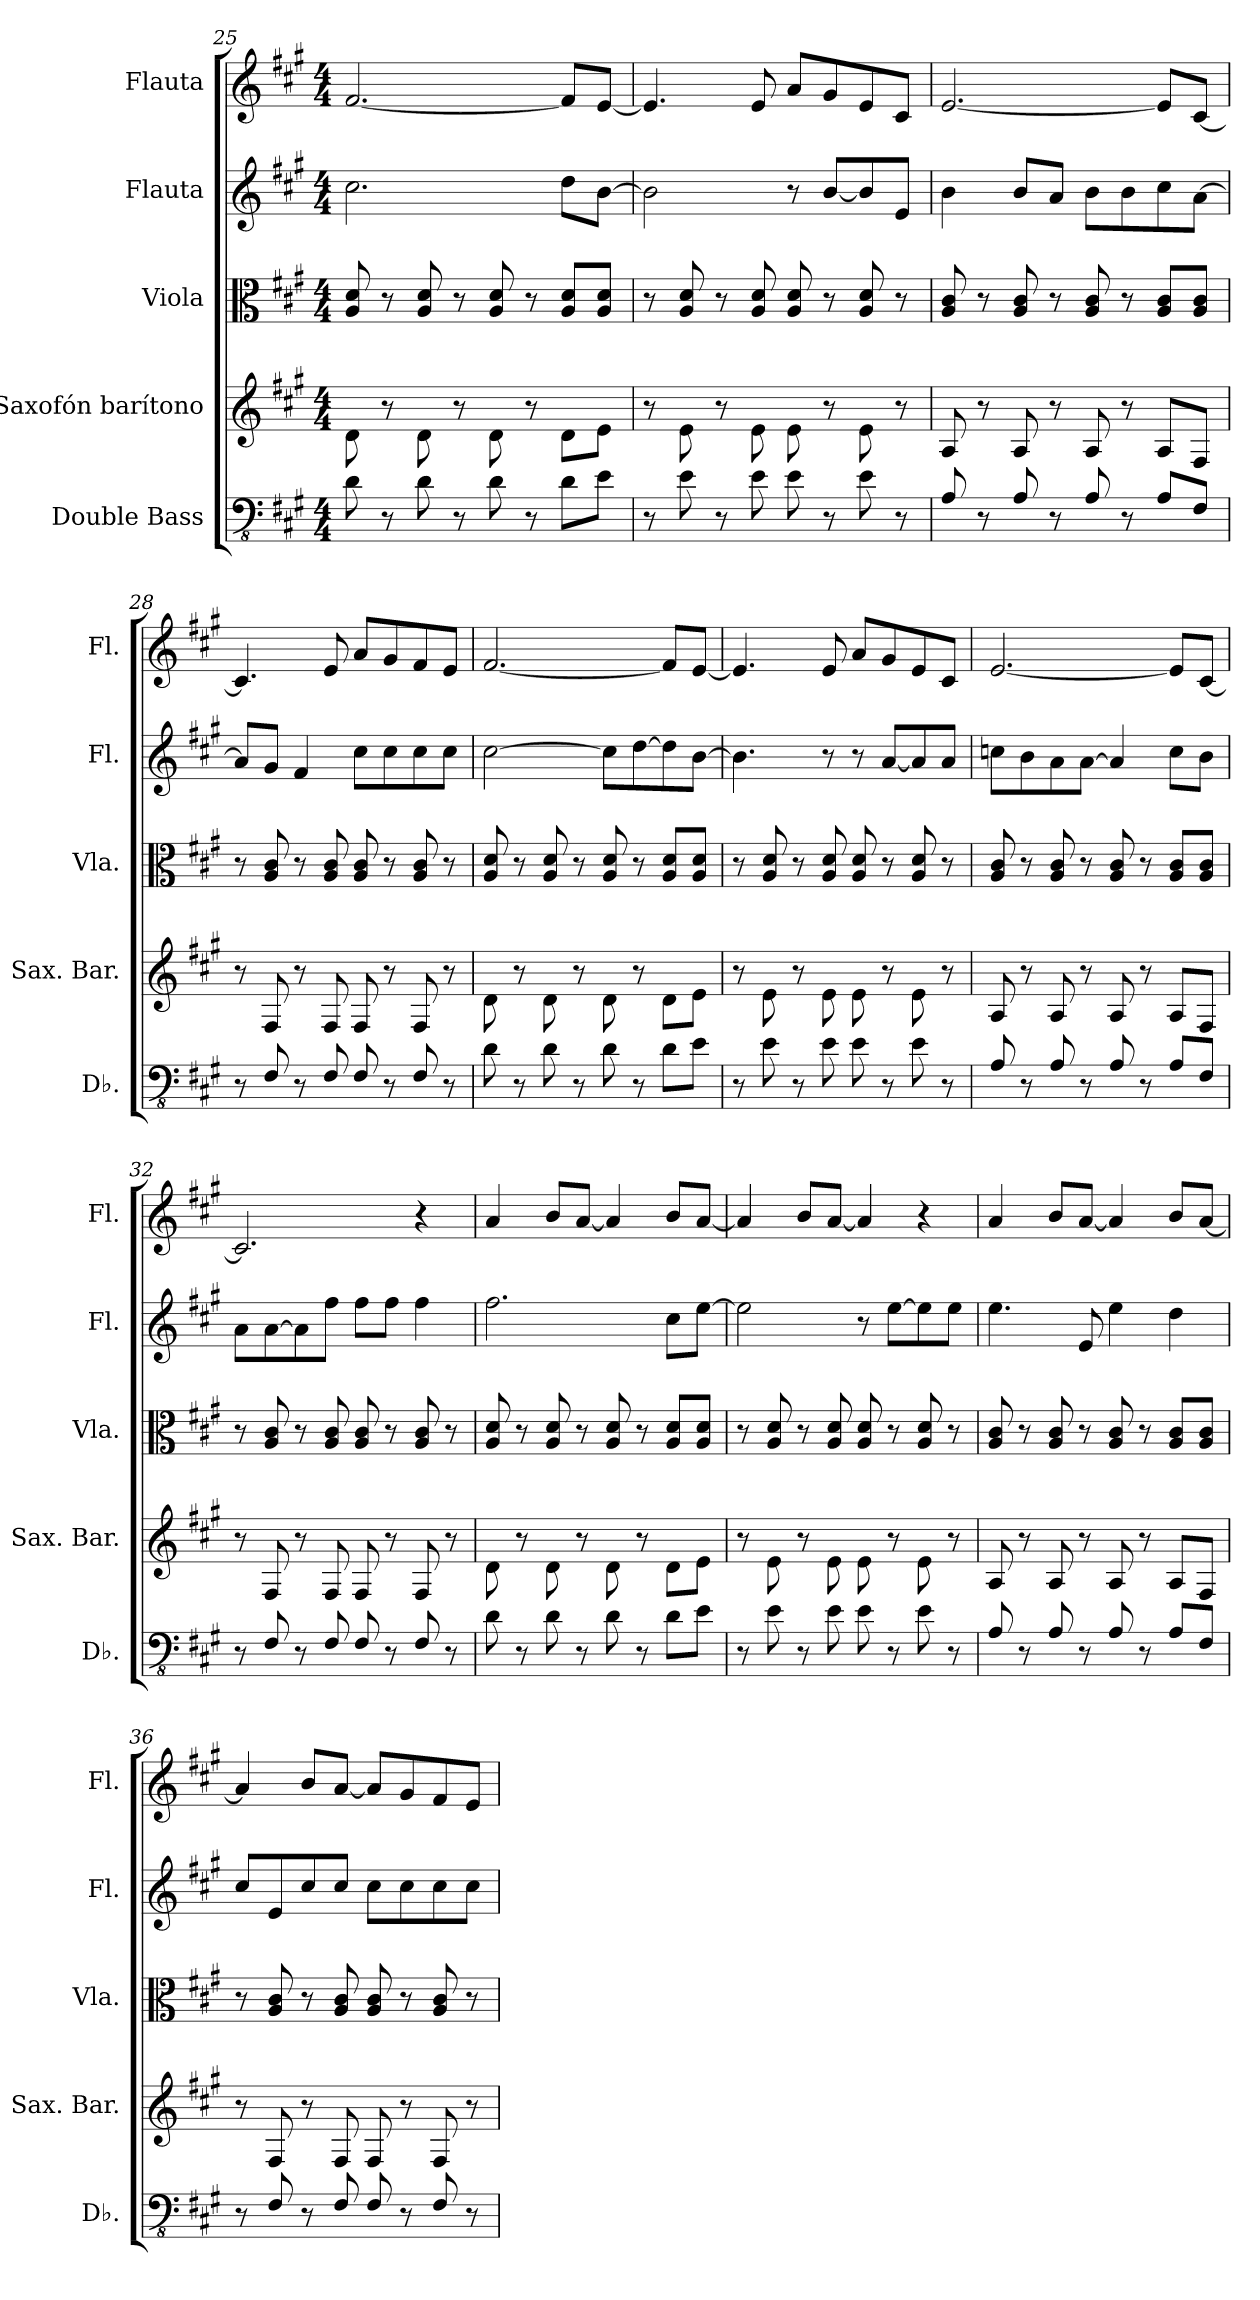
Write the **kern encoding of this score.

**kern	**kern	**kern	**kern	**kern
*part5	*part4	*part3	*part2	*part1
*staff5	*staff4	*staff3	*staff2	*staff1
*I"Double Bass	*I"Saxofón barítono	*I"Viola	*I"Flauta	*I"Flauta
*I'Db.	*I'Sax. Bar.	*I'Vla.	*I'Fl.	*I'Fl.
*clefFv4	*clefG2	*clefC3	*clefG2	*clefG2
*ITrd7c12	*ITrd12c21	*	*	*
*k[f#c#g#]	*k[f#c#g#]	*k[f#c#g#]	*k[f#c#g#]	*k[f#c#g#]
*M4/4	*M4/4	*M4/4	*M4/4	*M4/4
=25	=25	=25	=25	=25
8DD\	8D\	8A/ 8d/	2.cc#\	[2.f#/
8r	8r	8r	.	.
8DD\	8D\	8A/ 8d/	.	.
8r	8r	8r	.	.
8DD\	8D\	8A/ 8d/	.	.
8r	8r	8r	.	.
8DD\L	8D\L	8A/ 8d/L	8dd\L	8f#/L]
8EE\J	8E\J	8A/ 8d/J	[8b\J	[8e/J
=26	=26	=26	=26	=26
8r	8r	8r	2b\]	4.e/]
8EE\	8E\	8A/ 8d/	.	.
8r	8r	8r	.	.
8EE\	8E\	8A/ 8d/	.	8e/
8EE\	8E\	8A/ 8d/	8r	8a/L
8r	8r	8r	[8b/L	8g#/
8EE\	8E\	8A/ 8d/	8b/]	8e/
8r	8r	8r	8e/J	8c#/J
=27	=27	=27	=27	=27
8AAA/	8AA/	8A/ 8c#/	4b\	[2.e/
8r	8r	8r	.	.
8AAA/	8AA/	8A/ 8c#/	8b/L	.
8r	8r	8r	8a/J	.
8AAA/	8AA/	8A/ 8c#/	8b\L	.
8r	8r	8r	8b\	.
8AAA/L	8AA/L	8A/ 8c#/L	8cc#\	8e/L]
8FFF#/J	8FF#/J	8A/ 8c#/J	[8a\J	[8c#/J
!!LO:LB:g=z
=28	=28	=28	=28	=28
8r	8r	8r	8a/L]	4.c#/]
8FFF#/	8FF#/	8A/ 8c#/	8g#/J	.
8r	8r	8r	4f#/	.
8FFF#/	8FF#/	8A/ 8c#/	.	8e/
8FFF#/	8FF#/	8A/ 8c#/	8cc#\L	8a/L
8r	8r	8r	8cc#\	8g#/
8FFF#/	8FF#/	8A/ 8c#/	8cc#\	8f#/
8r	8r	8r	8cc#\J	8e/J
=29	=29	=29	=29	=29
8DD\	8D\	8A/ 8d/	[2cc#\	[2.f#/
8r	8r	8r	.	.
8DD\	8D\	8A/ 8d/	.	.
8r	8r	8r	.	.
8DD\	8D\	8A/ 8d/	8cc#\L]	.
8r	8r	8r	[8dd\	.
8DD\L	8D\L	8A/ 8d/L	8dd\]	8f#/L]
8EE\J	8E\J	8A/ 8d/J	[8b\J	[8e/J
=30	=30	=30	=30	=30
8r	8r	8r	4.b\]	4.e/]
8EE\	8E\	8A/ 8d/	.	.
8r	8r	8r	.	.
8EE\	8E\	8A/ 8d/	8r	8e/
8EE\	8E\	8A/ 8d/	8r	8a/L
8r	8r	8r	[8a/L	8g#/
8EE\	8E\	8A/ 8d/	8a/]	8e/
8r	8r	8r	8a/J	8c#/J
=31	=31	=31	=31	=31
8AAA/	8AA/	8A/ 8c#/	8ccn\L	[2.e/
8r	8r	8r	8b\	.
8AAA/	8AA/	8A/ 8c#/	8a\	.
8r	8r	8r	[8a\J	.
8AAA/	8AA/	8A/ 8c#/	4a/]	.
8r	8r	8r	.	.
8AAA/L	8AA/L	8A/ 8c#/L	8cc\L	8e/L]
8FFF#/J	8FF#/J	8A/ 8c#/J	8b\J	[8c#/J
!!LO:PB:g=z
=32	=32	=32	=32	=32
8r	8r	8r	8a\L	2.c#/]
8FFF#/	8FF#/	8A/ 8c#/	[8a\	.
8r	8r	8r	8a\]	.
8FFF#/	8FF#/	8A/ 8c#/	8ff#\J	.
8FFF#/	8FF#/	8A/ 8c#/	8ff#\L	.
8r	8r	8r	8ff#\J	.
8FFF#/	8FF#/	8A/ 8c#/	4ff#\	4r
8r	8r	8r	.	.
=33	=33	=33	=33	=33
8DD\	8D\	8A/ 8d/	2.ff#\	4a/
8r	8r	8r	.	.
8DD\	8D\	8A/ 8d/	.	8b/L
8r	8r	8r	.	[8a/J
8DD\	8D\	8A/ 8d/	.	4a/]
8r	8r	8r	.	.
8DD\L	8D\L	8A/ 8d/L	8cc#\L	8b/L
8EE\J	8E\J	8A/ 8d/J	[8ee\J	[8a/J
=34	=34	=34	=34	=34
8r	8r	8r	2ee\]	4a/]
8EE\	8E\	8A/ 8d/	.	.
8r	8r	8r	.	8b/L
8EE\	8E\	8A/ 8d/	.	[8a/J
8EE\	8E\	8A/ 8d/	8r	4a/]
8r	8r	8r	[8ee\L	.
8EE\	8E\	8A/ 8d/	8ee\]	4r
8r	8r	8r	8ee\J	.
=35	=35	=35	=35	=35
8AAA/	8AA/	8A/ 8c#/	4.ee\	4a/
8r	8r	8r	.	.
8AAA/	8AA/	8A/ 8c#/	.	8b/L
8r	8r	8r	8e/	[8a/J
8AAA/	8AA/	8A/ 8c#/	4ee\	4a/]
8r	8r	8r	.	.
8AAA/L	8AA/L	8A/ 8c#/L	4dd\	8b/L
8FFF#/J	8FF#/J	8A/ 8c#/J	.	[8a/J
!!LO:LB:g=z
=36	=36	=36	=36	=36
8r	8r	8r	8cc#/L	4a/]
8FFF#/	8FF#/	8A/ 8c#/	8e/	.
8r	8r	8r	8cc#/	8b/L
8FFF#/	8FF#/	8A/ 8c#/	8cc#/J	[8a/J
8FFF#/	8FF#/	8A/ 8c#/	8cc#\L	8a/L]
8r	8r	8r	8cc#\	8g#/
8FFF#/	8FF#/	8A/ 8c#/	8cc#\	8f#/
8r	8r	8r	8cc#\J	8e/J
=	=	=	=	=
*-	*-	*-	*-	*-
